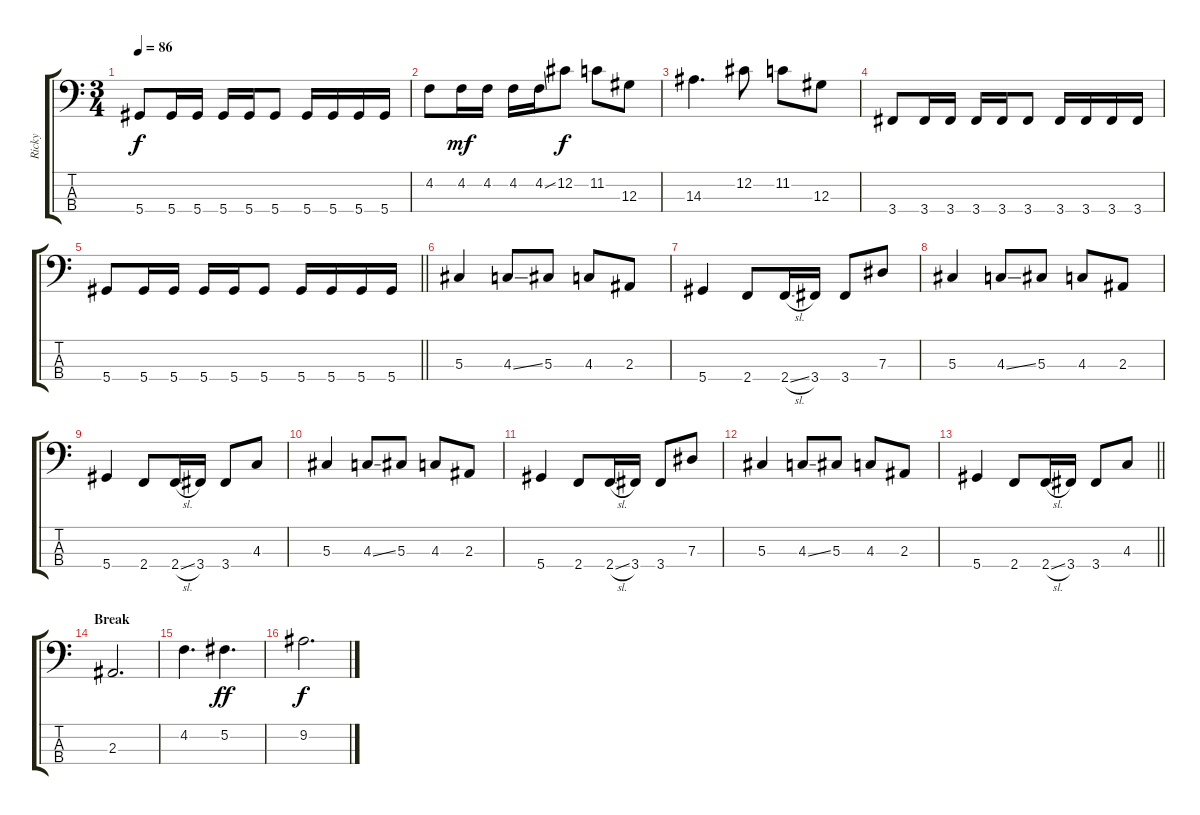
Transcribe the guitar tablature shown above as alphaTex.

\track ("Ricky" "Ricky") {instrument acousticbass}
\staff {score tabs}
\tuning (Gb2 Db2 Ab1 Eb1) {hide}
\ts (3 4)
\tempo 86
\clef f4
\ks c
5.4.8{dy f} 5.4.16 5.4.16 5.4.16 5.4.16 5.4.8 5.4.16 5.4.16 5.4.16 5.4.16 |
4.2.8 4.2.16{dy mf} 4.2.16 4.2.16 4.2{ss}.16 12.2.8{dy f} 11.2.8 12.3.8 |
14.3.4{d} 12.2.8 11.2.8 12.3.8 |
3.4.8 3.4.16 3.4.16 3.4.16 3.4.16 3.4.8 3.4.16 3.4.16 3.4.16 3.4.16 |
\barLineRight lightlight
5.4.8 5.4.16 5.4.16 5.4.16 5.4.16 5.4.8 5.4.16 5.4.16 5.4.16 5.4.16 |
5.3.4 4.3{ss}.8 5.3.8 4.3.8 2.3.8 |
5.4.4 2.4.8 2.4{sl}.16 3.4.16 3.4.8 7.3.8 |
5.3.4 4.3{ss}.8 5.3.8 4.3.8 2.3.8 |
5.4.4 2.4.8 2.4{sl}.16 3.4.16 3.4.8 4.3.8 |
5.3.4 4.3{ss}.8 5.3.8 4.3.8 2.3.8 |
5.4.4 2.4.8 2.4{sl}.16 3.4.16 3.4.8 7.3.8 |
5.3.4 4.3{ss}.8 5.3.8 4.3.8 2.3.8 |
\barLineRight lightlight
5.4.4 2.4.8 2.4{sl}.16 3.4.16 3.4.8 4.3.8 |
\section ("" "Break")
2.3.2{d} |
4.2.4{d} 5.2.4{d dy ff} |
9.2.2{d dy f}
